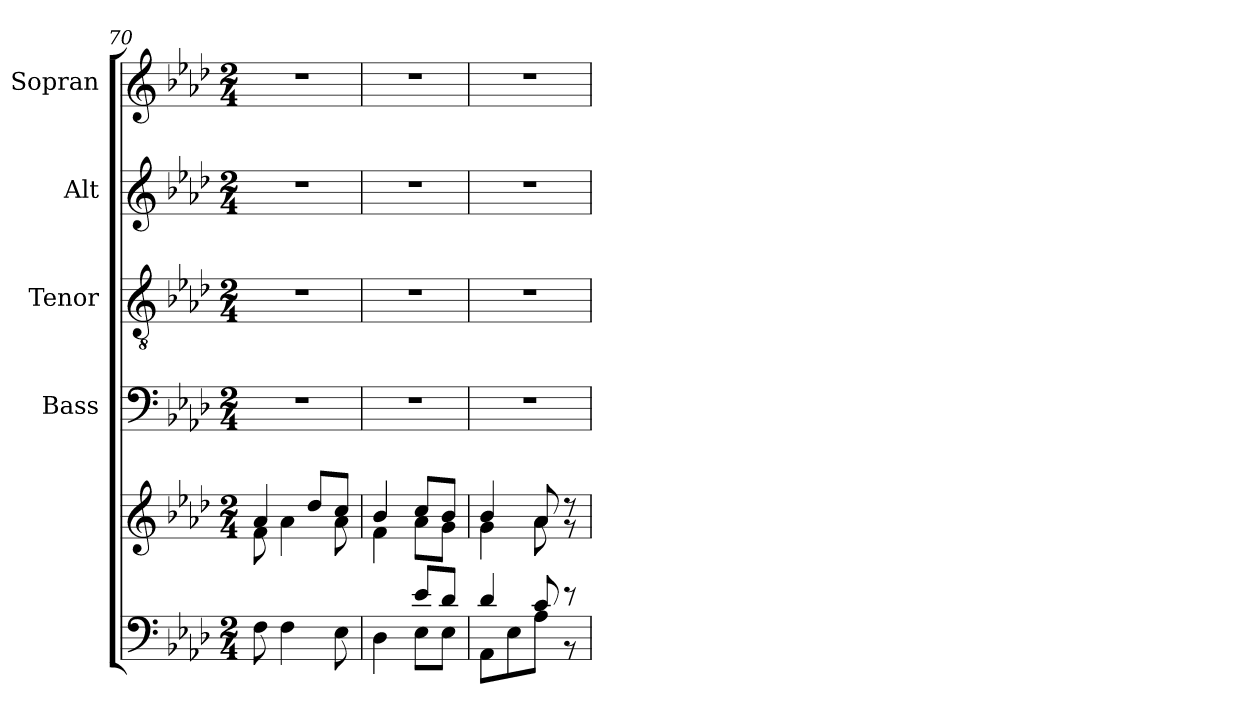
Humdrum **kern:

**kern	**kern	**kern	**kern	**kern	**kern
*part5	*part5	*part4	*part3	*part2	*part1
*staff6	*staff5	*staff4	*staff3	*staff2	*staff1
*	*	*I"Bass	*I"Tenor	*I"Alt	*I"Sopran
*	*	*I'B.	*I'T.	*I'A.	*I'S.
*clefF4	*clefG2	*clefF4	*clefGv2	*clefG2	*clefG2
*k[b-e-a-d-]	*k[b-e-a-d-]	*k[b-e-a-d-]	*k[b-e-a-d-]	*k[b-e-a-d-]	*k[b-e-a-d-]
*A-:	*A-:	*A-:	*A-:	*A-:	*A-:
*M2/4	*M2/4	*M2/4	*M2/4	*M2/4	*M2/4
=70	=70	=70	=70	=70	=70
*	*^	*	*	*	*
8F\	4a-/	8f\	2r	2r	2r	2r
4F\	.	4a-\	.	.	.	.
.	8dd-/L	.	.	.	.	.
8E-\	8cc/J	8a-\	.	.	.	.
=71	=71	=71	=71	=71	=71	=71
*^	*	*	*	*	*	*
4ryy	4D-\	4b-/	4f\	2r	2r	2r	2r
8e-/L	8E-\L	8cc/L	8a-\L	.	.	.	.
8d-/J	8E-\J	8b-/J	8g\J	.	.	.	.
=72	=72	=72	=72	=72	=72	=72	=72
4d-/	8AA-\L	4b-/	4g\	2r	2r	2r	2r
.	8E-\	.	.	.	.	.	.
8c/	8A-\J	8a-/	8a-\	.	.	.	.
8r	8r	8r	8r	.	.	.	.
*v	*v	*	*	*	*	*	*
*	*v	*v	*	*	*	*
=	=	=	=	=	=
*-	*-	*-	*-	*-	*-
